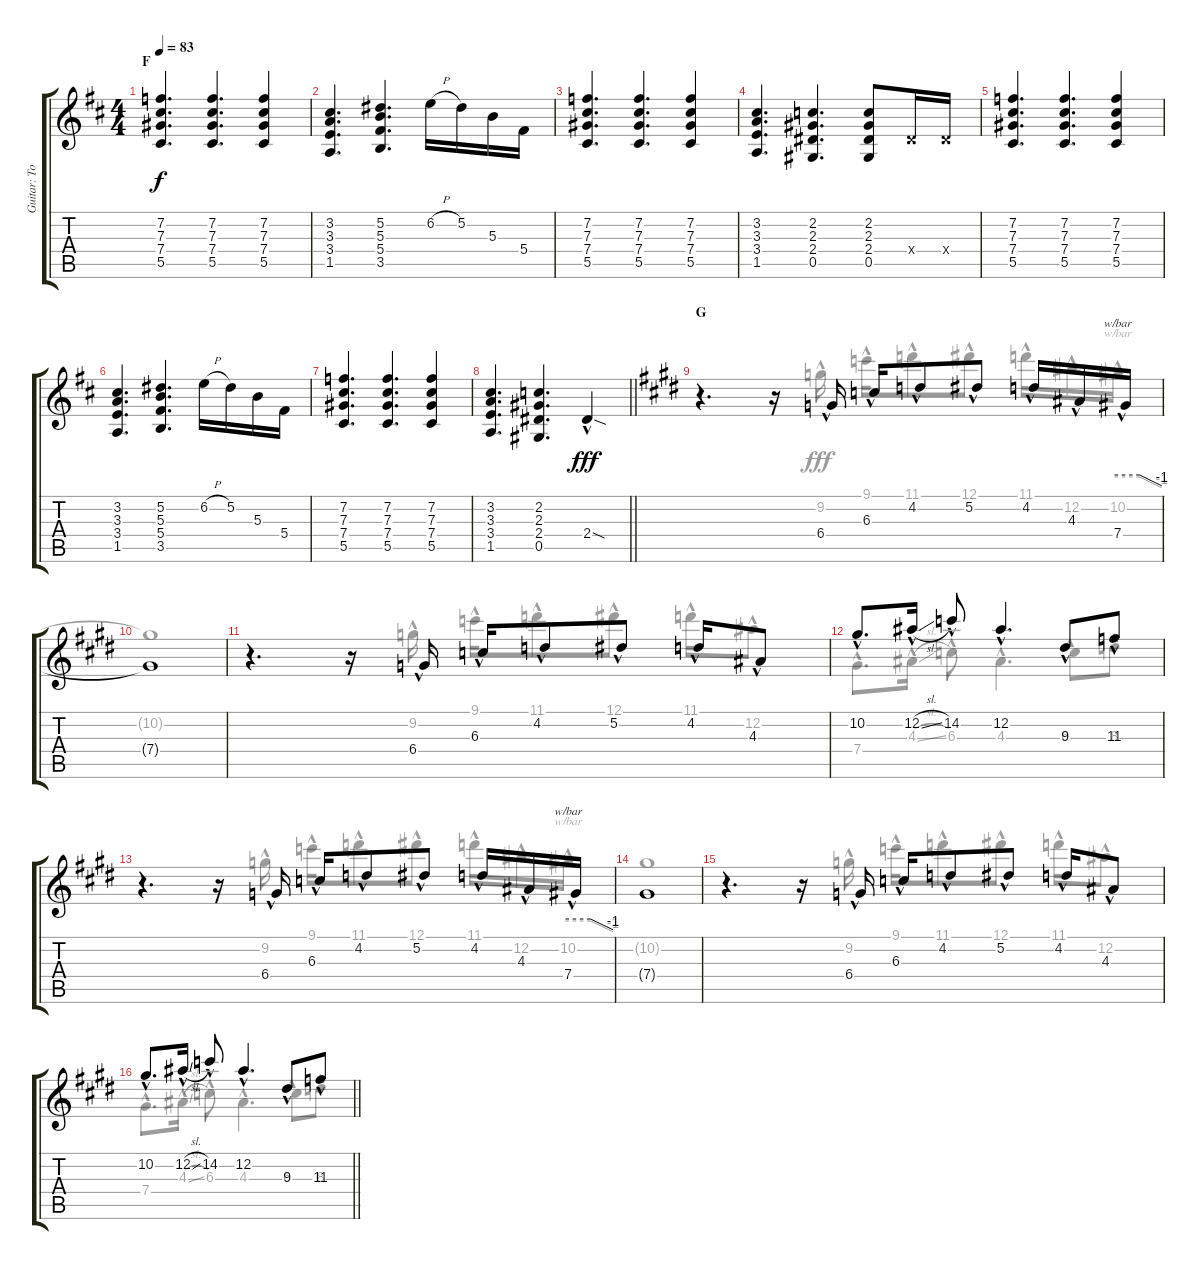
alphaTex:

\track ("Guitar: Tony" "Guitar: To") {instrument overdrivenguitar}
\staff {score tabs}
\tuning (Eb4 Bb3 Gb3 Db3 Ab2 Eb2) {hide}
\voice
\ts (4 4)
\section ("" "F")
\tempo 83
\clef g2
\ks d
(7.2 7.3 7.4 5.5).4{d dy f} (7.2 7.3 7.4 5.5).4{d} (7.2 7.3 7.4 5.5).4 |
(3.2 3.3 3.4 1.5).4{d} (5.2 5.3 5.4 3.5).4{d} 6.2{h}.16 5.2.16 5.3.16 5.4.16 |
(7.2 7.3 7.4 5.5).4{d} (7.2 7.3 7.4 5.5).4{d} (7.2 7.3 7.4 5.5).4 |
(3.2 3.3 3.4 1.5).4{d} (2.2 2.3 2.4 0.5).4{d} (2.2 2.3 2.4 0.5).8 2.4{x}.16 2.4{x}.16 |
(7.2 7.3 7.4 5.5).4{d} (7.2 7.3 7.4 5.5).4{d} (7.2 7.3 7.4 5.5).4 |
(3.2 3.3 3.4 1.5).4{d} (5.2 5.3 5.4 3.5).4{d} 6.2{h}.16 5.2.16 5.3.16 5.4.16 |
(7.2 7.3 7.4 5.5).4{d} (7.2 7.3 7.4 5.5).4{d} (7.2 7.3 7.4 5.5).4 |
\barLineRight lightlight
(3.2 3.3 3.4 1.5).4{d} (2.2 2.3 2.4 0.5).4{d} 2.4{sod hac}.4{dy fff} |
\section ("" "G")
\ks e
r.4{d} r.16 6.4{hac}.16 6.3{hac}.16 4.2{hac}.8 5.2{hac}.8 4.2{hac}.16 4.3{hac}.16 7.4{hac}.16{tbe (custom default 0 0 30 0 60 -4)} |
7.4{t}.1 |
r.4{d} r.16 6.4{hac}.16 6.3{hac}.16 4.2{hac}.8 5.2{hac}.8 4.2{hac}.16 4.3{hac}.8 |
10.2{hac}.8{d} 12.2{sl hac}.16 14.2{hac}.8 12.2{hac}.4{d} 9.3{hac}.8 11.3{hac}.8 |
r.4{d} r.16 6.4{hac}.16 6.3{hac}.16 4.2{hac}.8 5.2{hac}.8 4.2{hac}.16 4.3{hac}.16 7.4{hac}.16{tbe (custom default 0 0 30 0 60 -4)} |
7.4{t}.1 |
r.4{d} r.16 6.4{hac}.16 6.3{hac}.16 4.2{hac}.8 5.2{hac}.8 4.2{hac}.16 4.3{hac}.8 |
\barLineRight lightlight
10.2{hac}.8{d} 12.2{sl hac}.16 14.2{hac}.8 12.2{hac}.4{d} 9.3{hac}.8 11.3{hac}.8
\voice
\clef g2
\ottava regular
\simile none
\ks d
|
|
|
|
|
|
|
\barLineRight lightlight
|
\ks e
r.4{d} r.16 9.2{hac}.16 9.1{hac}.16 11.1{hac}.8 12.1{hac}.8 11.1{hac}.16 12.2{hac}.16 10.2{hac}.16{tbe (custom default 0 0 30 0 60 -4)} |
10.2{t}.1 |
r.4{d} r.16 9.2{hac}.16 9.1{hac}.16 11.1{hac}.8 12.1{hac}.8 11.1{hac}.16 12.2{hac}.8 |
7.4{hac}.8{d} 4.3{sl hac}.16 6.3{hac}.8 4.3{hac}.4{d} 6.3{hac}.8 8.3{hac}.8 |
r.4{d} r.16 9.2{hac}.16 9.1{hac}.16 11.1{hac}.8 12.1{hac}.8 11.1{hac}.16 12.2{hac}.16 10.2{hac}.16{tbe (custom default 0 0 30 0 60 -4)} |
10.2{t}.1 |
r.4{d} r.16 9.2{hac}.16 9.1{hac}.16 11.1{hac}.8 12.1{hac}.8 11.1{hac}.16 12.2{hac}.8 |
\barLineRight lightlight
7.4{hac}.8{d} 4.3{sl hac}.16 6.3{hac}.8 4.3{hac}.4{d} 6.3{hac}.8 8.3{hac}.8
